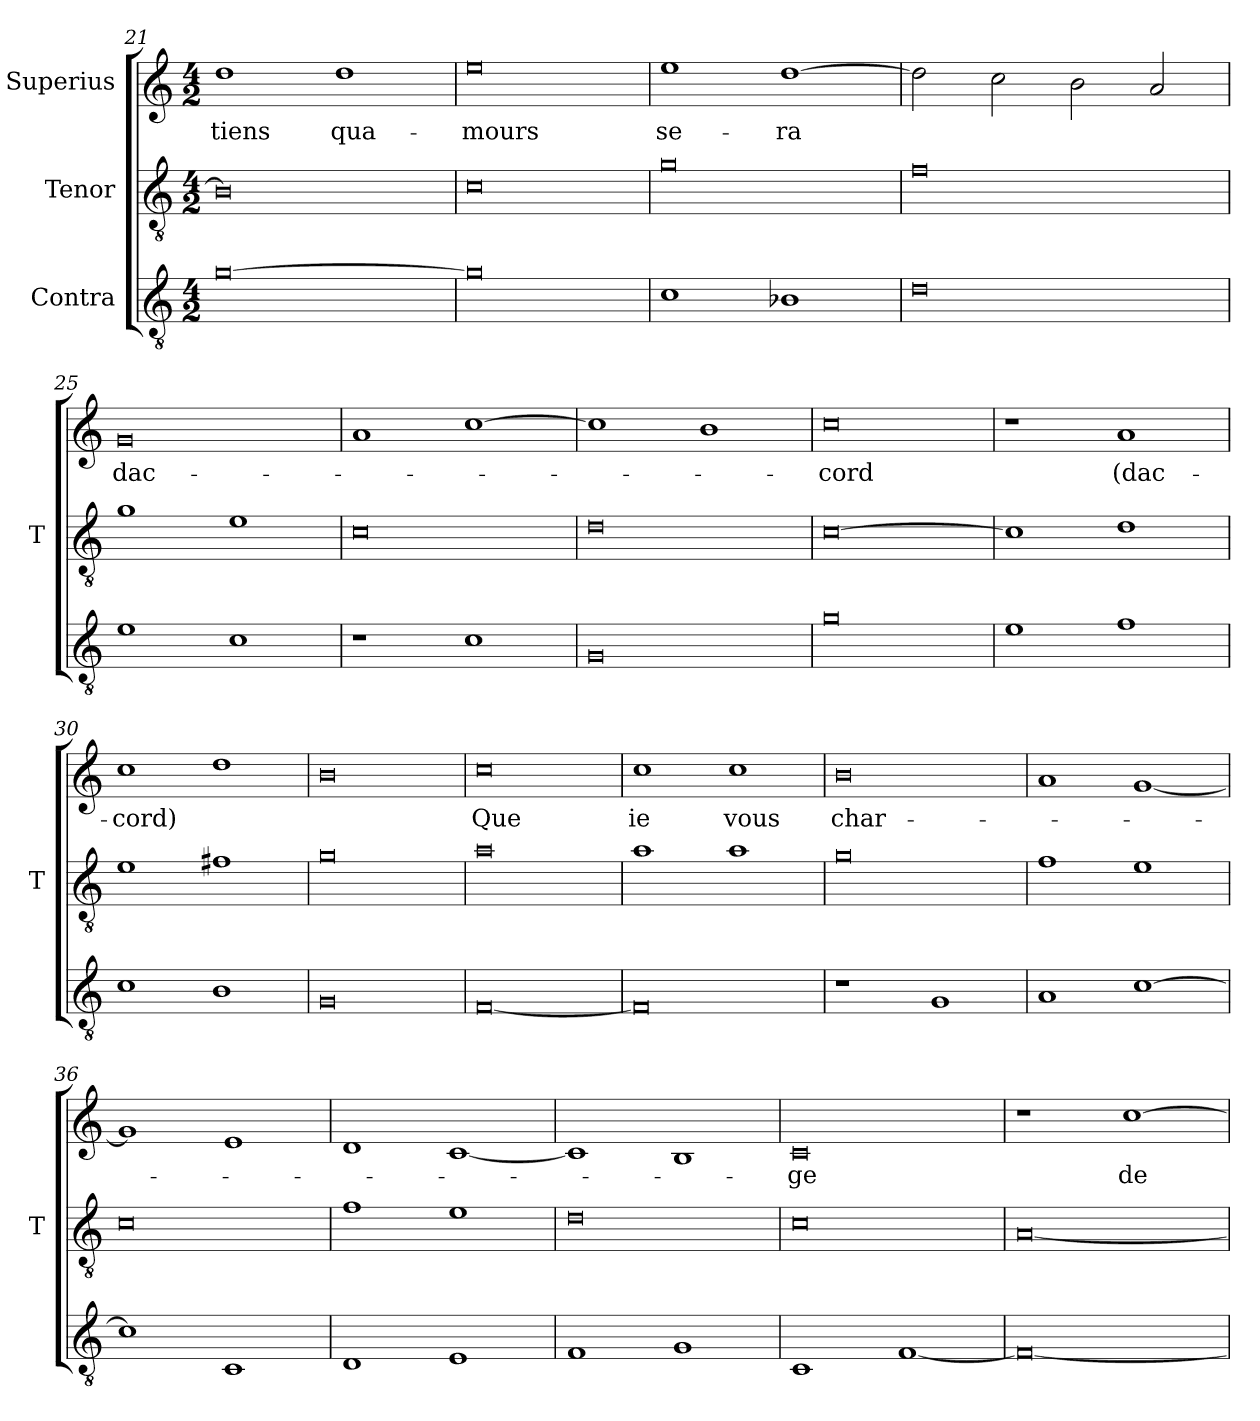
**kern	**kern	**kern	**text
*part3	*part2	*part1	*part1
*staff3	*staff2	*staff1	*staff1
*I"Contra	*I"Tenor	*I"Superius	*
*	*I'T	*	*
*clefGv2	*clefGv2	*clefG2	*
*M4/2	*M4/2	*M4/2	*
=21	=21	=21	=21
[0g	0B]	1dd	-tiens
.	.	1dd	qua-
=22	=22	=22	=22
0g]	0c	0ee	-mours
=23	=23	=23	=23
1c	0g	1ee	se-
1B-X	.	[1dd	-ra
=24	=24	=24	=24
0d	0f	2dd]	.
.	.	2cc	.
.	.	2b	.
.	.	2a	.
=25	=25	=25	=25
1e	1g	0g	dac-
1c	1e	.	.
=26	=26	=26	=26
1r	0c	1a	.
1c	.	[1cc	.
=27	=27	=27	=27
0G	0d	1cc]	.
.	.	1b	.
=28	=28	=28	=28
0g	[0c	0cc	-cord
=29	=29	=29	=29
1e	1c]	1r	.
1f	1d	1a	(dac-
=30	=30	=30	=30
1c	1e	1cc	-cord)
1B	1f#X	1dd	.
=31	=31	=31	=31
0G	0g	0b	.
=32	=32	=32	=32
[0F	0a	0cc	-Que
=33	=33	=33	=33
0F]	1a	1cc	-ie
.	1a	1cc	-vous
=34	=34	=34	=34
1r	0g	0b	char-
1G	.	.	.
=35	=35	=35	=35
1A	1f	1a	.
[1c	1e	[1g	.
=36	=36	=36	=36
1c]	0c	1g]	.
1C	.	1e	.
=37	=37	=37	=37
1D	1f	1d	.
1E	1e	[1c	.
=38	=38	=38	=38
1F	0d	1c]	.
1G	.	1B	.
=39	=39	=39	=39
1C	0c	0c	-ge
[1F	.	.	.
=40	=40	=40	=40
0F_	[0A	1r	.
.	.	[1cc	-de
=	=	=	=
*-	*-	*-	*-
